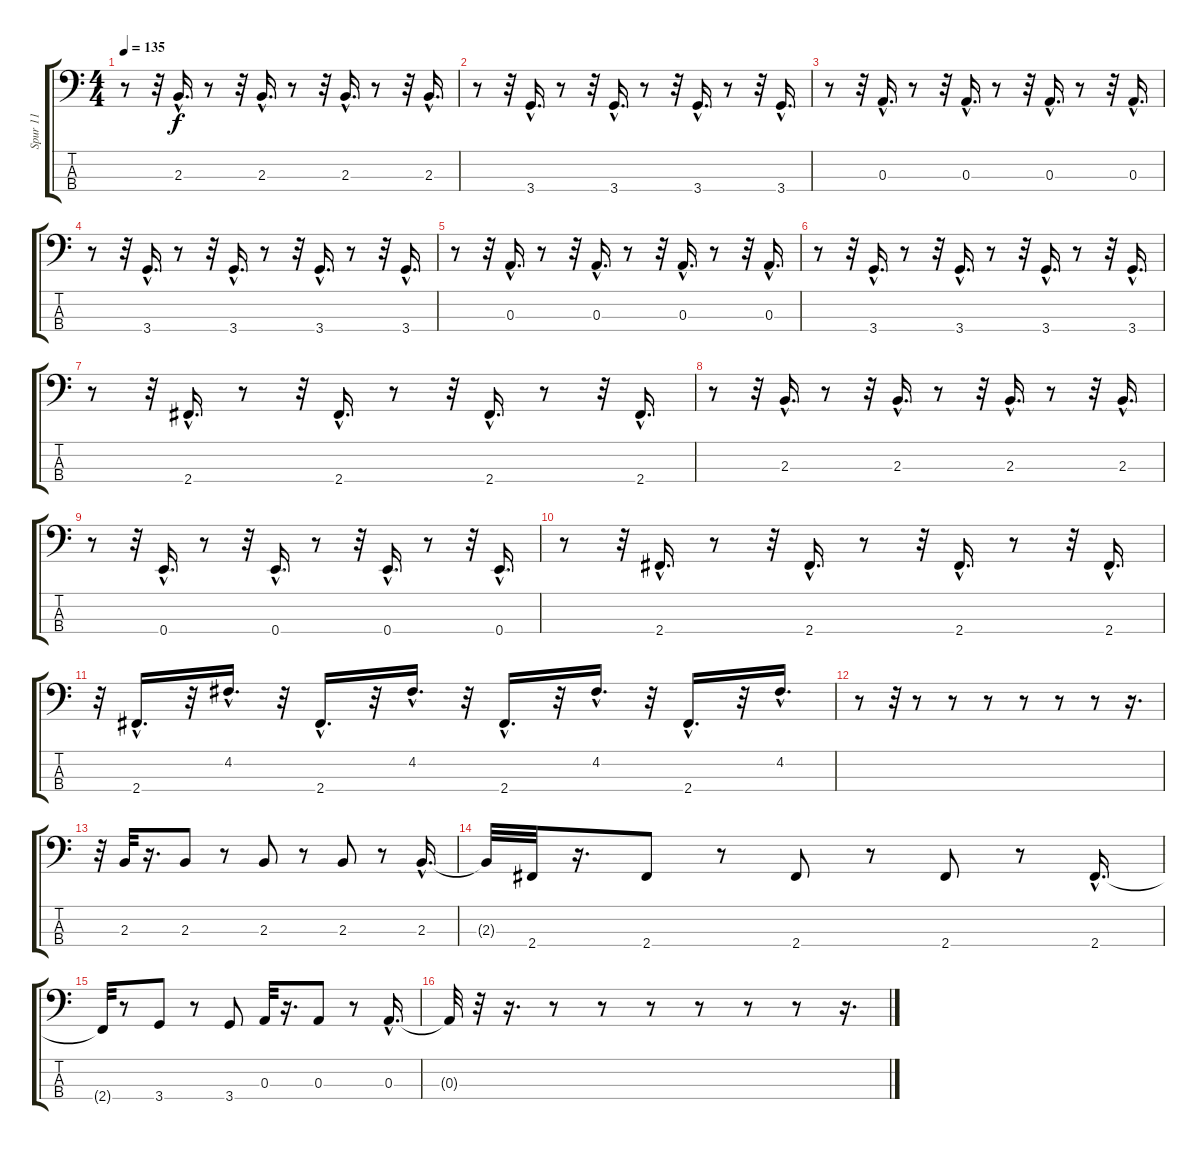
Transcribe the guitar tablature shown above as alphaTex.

\track ("Spur 11" "Spur 11") {instrument synthbass1}
\staff {score tabs}
\tuning (G2 D2 A1 E1) {hide}
\ts (4 4)
\tempo 135
\clef f4
\ks c
r.8{dy f} r.32 2.3{hac}.16{d} r.8 r.32 2.3{hac}.16{d} r.8 r.32 2.3{hac}.16{d} r.8 r.32 2.3{hac}.16{d} |
r.8 r.32 3.4{hac}.16{d} r.8 r.32 3.4{hac}.16{d} r.8 r.32 3.4{hac}.16{d} r.8 r.32 3.4{hac}.16{d} |
r.8 r.32 0.3{hac}.16{d} r.8 r.32 0.3{hac}.16{d} r.8 r.32 0.3{hac}.16{d} r.8 r.32 0.3{hac}.16{d} |
r.8 r.32 3.4{hac}.16{d} r.8 r.32 3.4{hac}.16{d} r.8 r.32 3.4{hac}.16{d} r.8 r.32 3.4{hac}.16{d} |
r.8 r.32 0.3{hac}.16{d} r.8 r.32 0.3{hac}.16{d} r.8 r.32 0.3{hac}.16{d} r.8 r.32 0.3{hac}.16{d} |
r.8 r.32 3.4{hac}.16{d} r.8 r.32 3.4{hac}.16{d} r.8 r.32 3.4{hac}.16{d} r.8 r.32 3.4{hac}.16{d} |
r.8 r.32 2.4{hac}.16{d} r.8 r.32 2.4{hac}.16{d} r.8 r.32 2.4{hac}.16{d} r.8 r.32 2.4{hac}.16{d} |
r.8 r.32 2.3{hac}.16{d} r.8 r.32 2.3{hac}.16{d} r.8 r.32 2.3{hac}.16{d} r.8 r.32 2.3{hac}.16{d} |
r.8 r.32 0.4{hac}.16{d} r.8 r.32 0.4{hac}.16{d} r.8 r.32 0.4{hac}.16{d} r.8 r.32 0.4{hac}.16{d} |
r.8 r.32 2.4{hac}.16{d} r.8 r.32 2.4{hac}.16{d} r.8 r.32 2.4{hac}.16{d} r.8 r.32 2.4{hac}.16{d} |
r.32 2.4{hac}.16{d} r.32 4.2{hac}.16{d} r.32 2.4{hac}.16{d} r.32 4.2{hac}.16{d} r.32 2.4{hac}.16{d} r.32 4.2{hac}.16{d} r.32 2.4{hac}.16{d} r.32 4.2{hac}.16{d} |
r.8 r.32 r.8 r.8 r.8 r.8 r.8 r.8 r.16{d} |
r.32 2.3.32 r.16{d} 2.3.8 r.8 2.3.8 r.8 2.3.8 r.8 2.3{hac}.16{d} |
2.3{t}.32 2.4.32 r.16{d} 2.4.8 r.8 2.4.8 r.8 2.4.8 r.8 2.4{hac}.16{d} |
2.4{t}.32 r.8 3.4.8 r.8 3.4.8 0.3.32 r.16{d} 0.3.8 r.8 0.3{hac}.16{d} |
0.3{t}.32 r.32 r.16{d} r.8 r.8 r.8 r.8 r.8 r.8 r.16{d}
